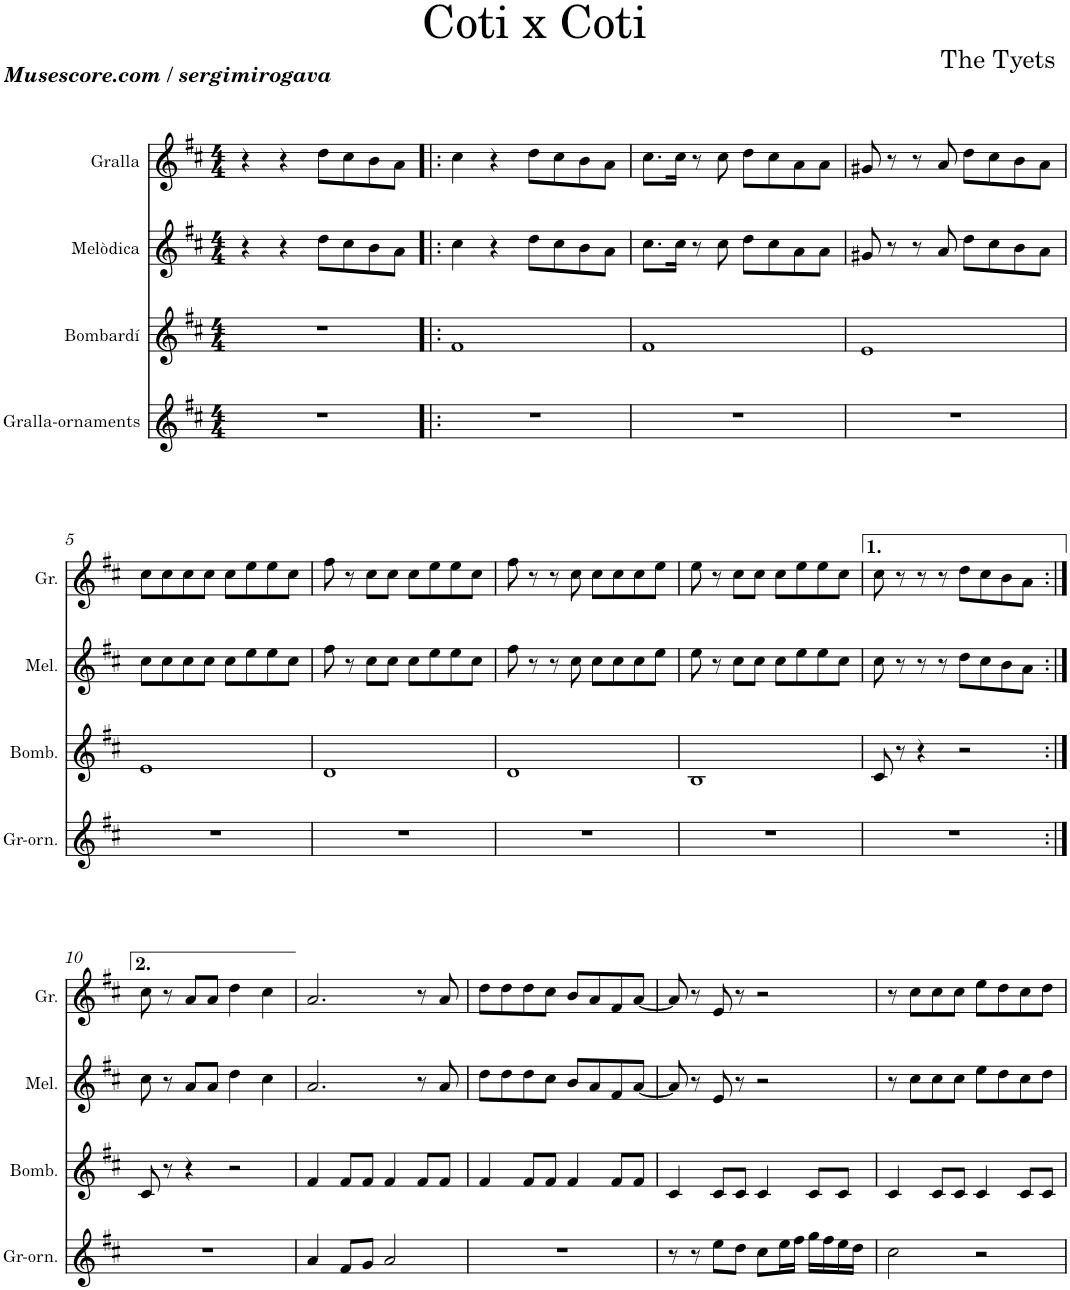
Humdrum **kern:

**kern	**kern	**kern	**kern
*part4	*part3	*part2	*part1
*staff4	*staff3	*staff2	*staff1
*I"Gralla-ornaments	*I"Bombardí	*I"Melòdica	*I"Gralla
*I'Gr-orn.	*I'Bomb.	*I'Mel.	*I'Gr.
*clefG2	*clefG2	*clefG2	*clefG2
*k[f#c#]	*k[f#c#]	*k[f#c#]	*k[f#c#]
*M4/4	*M4/4	*M4/4	*M4/4
=1	=1	=1	=1
1r	1r	4r	4r
.	.	4r	4r
.	.	8dd\L	8dd\L
.	.	8cc#\	8cc#\
.	.	8b\	8b\
.	.	8a\J	8a\J
=2!|:	=2!|:	=2!|:	=2!|:
1r	1f#	4cc#\	4cc#\
.	.	4r	4r
.	.	8dd\L	8dd\L
.	.	8cc#\	8cc#\
.	.	8b\	8b\
.	.	8a\J	8a\J
=3	=3	=3	=3
1r	1f#	8.cc#\L	8.cc#\L
.	.	16cc#\Jk	16cc#\Jk
.	.	8r	8r
.	.	8cc#\	8cc#\
.	.	8dd\L	8dd\L
.	.	8cc#\	8cc#\
.	.	8a\	8a\
.	.	8a\J	8a\J
=4	=4	=4	=4
1r	1e	8g#X/	8g#X/
.	.	8r	8r
.	.	8r	8r
.	.	8a/	8a/
.	.	8dd\L	8dd\L
.	.	8cc#\	8cc#\
.	.	8b\	8b\
.	.	8a\J	8a\J
!!LO:LB:g=z
=5	=5	=5	=5
1r	1e	8cc#\L	8cc#\L
.	.	8cc#\	8cc#\
.	.	8cc#\	8cc#\
.	.	8cc#\J	8cc#\J
.	.	8cc#\L	8cc#\L
.	.	8ee\	8ee\
.	.	8ee\	8ee\
.	.	8cc#\J	8cc#\J
=6	=6	=6	=6
1r	1d	8ff#\	8ff#\
.	.	8r	8r
.	.	8cc#\L	8cc#\L
.	.	8cc#\J	8cc#\J
.	.	8cc#\L	8cc#\L
.	.	8ee\	8ee\
.	.	8ee\	8ee\
.	.	8cc#\J	8cc#\J
=7	=7	=7	=7
1r	1d	8ff#\	8ff#\
.	.	8r	8r
.	.	8r	8r
.	.	8cc#\	8cc#\
.	.	8cc#\L	8cc#\L
.	.	8cc#\	8cc#\
.	.	8cc#\	8cc#\
.	.	8ee\J	8ee\J
=8	=8	=8	=8
1r	1B	8ee\	8ee\
.	.	8r	8r
.	.	8cc#\L	8cc#\L
.	.	8cc#\J	8cc#\J
.	.	8cc#\L	8cc#\L
.	.	8ee\	8ee\
.	.	8ee\	8ee\
.	.	8cc#\J	8cc#\J
=9	=9	=9	=9
1r	8c#/	8cc#\	8cc#\
.	8r	8r	8r
.	4r	8r	8r
.	.	8r	8r
.	2r	8dd\L	8dd\L
.	.	8cc#\	8cc#\
.	.	8b\	8b\
.	.	8a\J	8a\J
!!LO:LB:g=z
=10:|!	=10:|!	=10:|!	=10:|!
1r	8c#/	8cc#\	8cc#\
.	8r	8r	8r
.	4r	8a/L	8a/L
.	.	8a/J	8a/J
.	2r	4dd\	4dd\
.	.	4cc#\	4cc#\
=11	=11	=11	=11
4a/	4f#/	2.a/	2.a/
8f#/L	8f#/L	.	.
8g/J	8f#/J	.	.
2a/	4f#/	.	.
.	8f#/L	8r	8r
.	8f#/J	8a/	8a/
=12	=12	=12	=12
1r	4f#/	8dd\L	8dd\L
.	.	8dd\	8dd\
.	8f#/L	8dd\	8dd\
.	8f#/J	8cc#\J	8cc#\J
.	4f#/	8b/L	8b/L
.	.	8a/	8a/
.	8f#/L	8f#/	8f#/
.	8f#/J	[8a/J	[8a/J
=13	=13	=13	=13
8r	4c#/	8a/]	8a/]
8r	.	8r	8r
8ee\L	8c#/L	8e/	8e/
8dd\J	8c#/J	8r	8r
8cc#\L	4c#/	2r	2r
16ee\L	.	.	.
16ff#\JJ	.	.	.
16gg\LL	8c#/L	.	.
16ff#\	.	.	.
16ee\	8c#/J	.	.
16dd\JJ	.	.	.
=14	=14	=14	=14
2cc#\	4c#/	8r	8r
.	.	8cc#\L	8cc#\L
.	8c#/L	8cc#\	8cc#\
.	8c#/J	8cc#\J	8cc#\J
2r	4c#/	8ee\L	8ee\L
.	.	8dd\	8dd\
.	8c#/L	8cc#\	8cc#\
.	8c#/J	8dd\J	8dd\J
=	=	=	=
*-	*-	*-	*-
